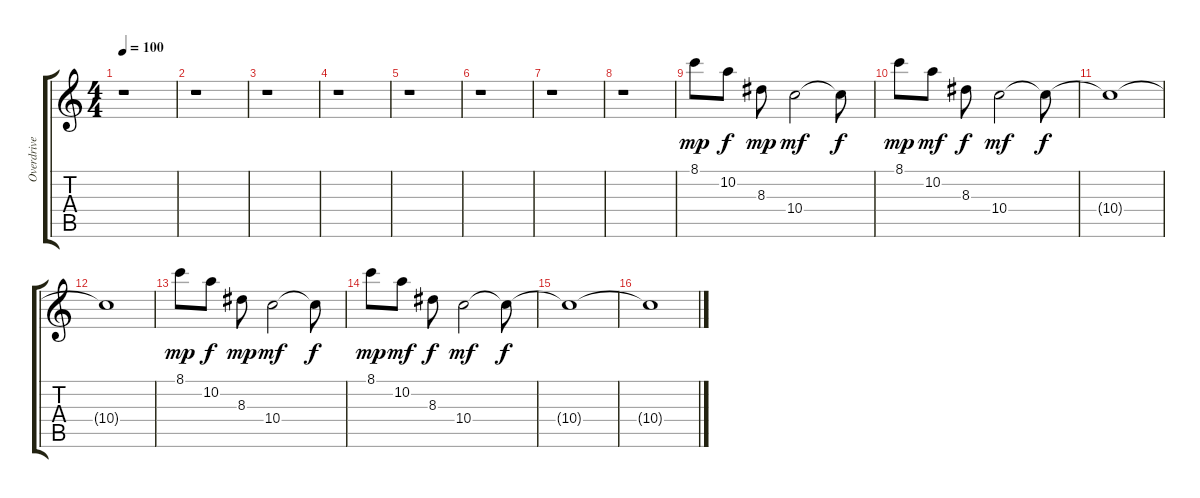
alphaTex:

\track ("Overdrive Guitar" "Overdrive ") {instrument overdrivenguitar}
\staff {score tabs}
\tuning (E4 B3 G3 D3 A2 E2) {hide}
\ts (4 4)
\tempo 100
\clef g2
\ks c
r.1{dy mp} |
r.1 |
r.1 |
r.1 |
r.1 |
r.1 |
r.1 |
r.1 |
8.1.8 10.2.8{dy f} 8.3.8{dy mp} 10.4.2{dy mf} 10.4{t}.8{dy f} |
8.1.8{dy mp} 10.2.8{dy mf} 8.3.8{dy f} 10.4.2{dy mf} 10.4{t}.8{dy f} |
10.4{t}.1 |
10.4{t}.1 |
8.1.8{dy mp} 10.2.8{dy f} 8.3.8{dy mp} 10.4.2{dy mf} 10.4{t}.8{dy f} |
8.1.8{dy mp} 10.2.8{dy mf} 8.3.8{dy f} 10.4.2{dy mf} 10.4{t}.8{dy f} |
10.4{t}.1 |
10.4{t}.1
